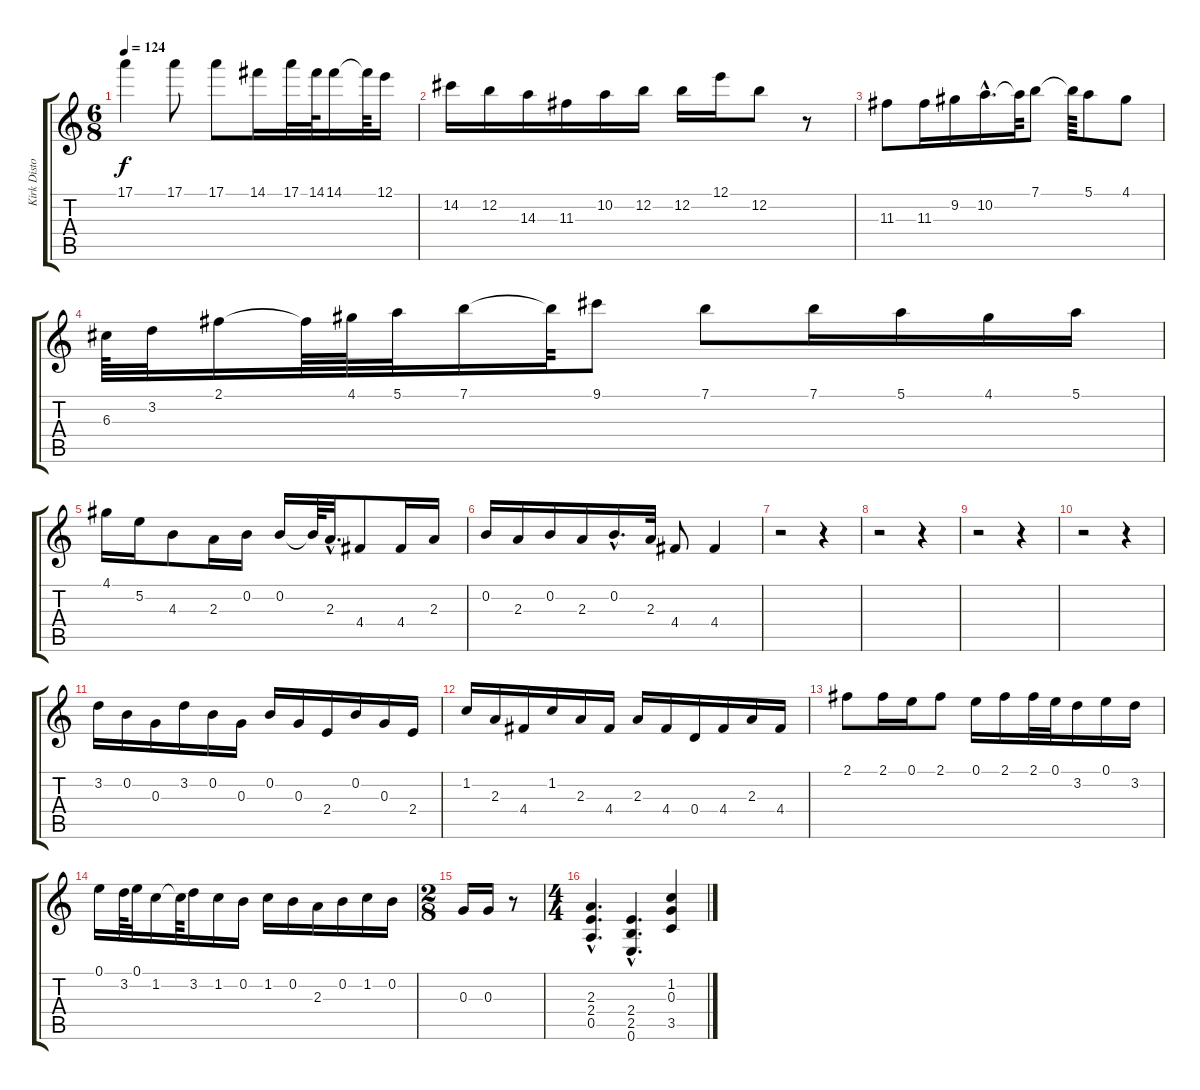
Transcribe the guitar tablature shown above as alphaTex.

\track ("Kirk Distortion" "Kirk Disto") {instrument distortionguitar}
\staff {score tabs}
\tuning (E4 B3 G3 D3 A2 E2) {hide}
\ts (6 8)
\tempo 124
\clef g2
\ks c
17.1.4{dy f} 17.1.8 17.1.8 14.1.16 17.1.32 14.1.64 14.1.16 14.1{t}.64 12.1.16 |
14.2.16 12.2.16 14.3.16 11.3.16 10.2.16 12.2.16 12.2.16 12.1.16 12.2.8 r.8 |
11.3.8 11.3.16 9.2.16 10.2{hac}.16{d} 10.2{t}.64 7.1.8 7.1{t}.64 5.1.8 4.1.8 |
6.3.64 3.2.32 2.1.16 2.1{t}.64 4.1.64 5.1.32 7.1.16 7.1{t}.64 9.1.8 7.1.8 7.1.16 5.1.16 4.1.16 5.1.16 |
4.1.16 5.2.16 4.3.8 2.3.16 0.2.16 0.2.16 0.2{t}.64 2.3{hac}.32{d} 4.4.8 4.4.16 2.3.16 |
0.2.16 2.3.16 0.2.16 2.3.16 0.2{hac}.16{d} 2.3.32 4.4.8 4.4.4 |
r.2 r.4 |
r.2 r.4 |
r.2 r.4 |
r.2 r.4 |
3.2.16 0.2.16 0.3.16 3.2.16 0.2.16 0.3.16 0.2.16 0.3.16 2.4.16 0.2.16 0.3.16 2.4.16 |
1.2.16 2.3.16 4.4.16 1.2.16 2.3.16 4.4.16 2.3.16 4.4.16 0.4.16 4.4.16 2.3.16 4.4.16 |
2.1.8 2.1.16 0.1.16 2.1.8 0.1.16 2.1.16 2.1.32 0.1.32 3.2.16 0.1.16 3.2.16 |
0.1.16 3.2.64 0.1.32 1.2.16 1.2{t}.64 3.2.16 1.2.16 0.2.16 1.2.16 0.2.16 2.3.16 0.2.16 1.2.16 0.2.16 |
\ts (2 8)
0.3.16 0.3.16 r.8 |
\ts (4 4)
(2.3{hac} 2.4{hac} 0.5{hac}).4{d} (2.4{hac} 2.5{hac} 0.6{hac}).4{d} (1.2 0.3 3.5).4
